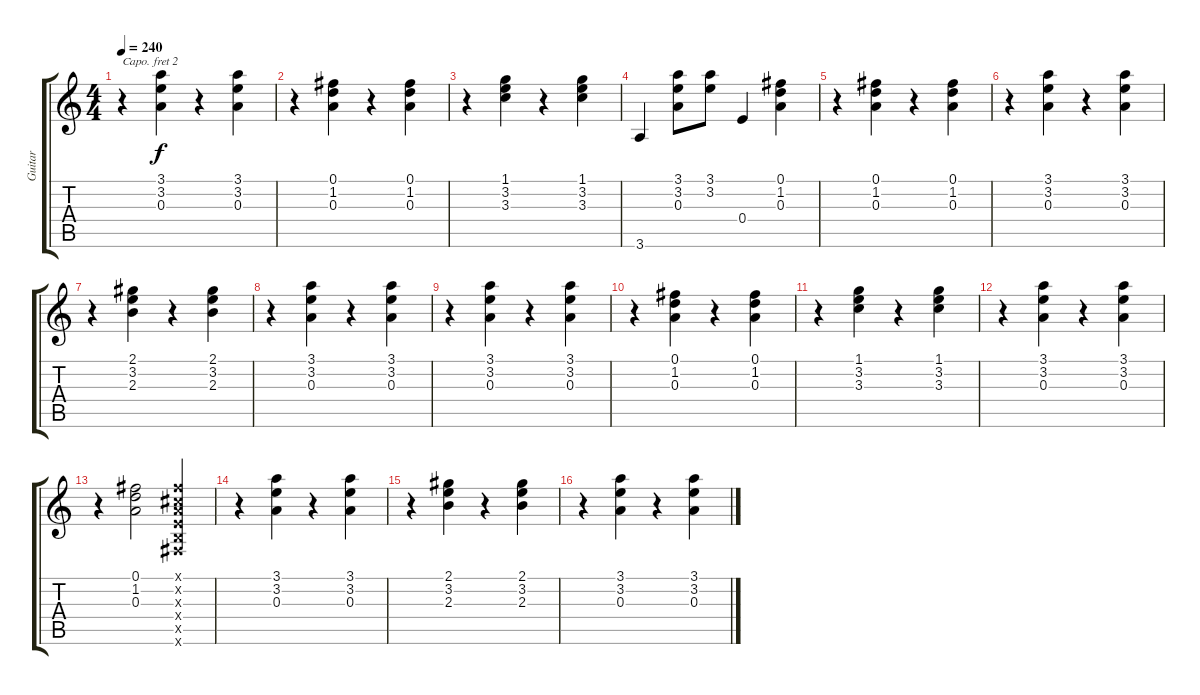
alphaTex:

\track ("Guitar" "Guitar") {instrument acousticguitarnylon}
\staff {score tabs}
\capo 2
\tuning (E4 B3 G3 D3 A2 E2) {hide}
\ts (4 4)
\tempo 240
\clef g2
\ks c
r.4{dy f} (3.1 3.2 0.3).4 r.4 (3.1 3.2 0.3).4 |
r.4 (0.1 1.2 0.3).4 r.4 (0.1 1.2 0.3).4 |
r.4 (1.1 3.2 3.3).4 r.4 (1.1 3.2 3.3).4 |
3.6.4 (3.1 3.2 0.3).8 (3.1 3.2).8 0.4.4 (0.1 1.2 0.3).4 |
r.4 (0.1 1.2 0.3).4 r.4 (0.1 1.2 0.3).4 |
r.4 (3.1 3.2 0.3).4 r.4 (3.1 3.2 0.3).4 |
r.4 (2.1 3.2 2.3).4 r.4 (2.1 3.2 2.3).4 |
r.4 (3.1 3.2 0.3).4 r.4 (3.1 3.2 0.3).4 |
r.4 (3.1 3.2 0.3).4 r.4 (3.1 3.2 0.3).4 |
r.4 (0.1 1.2 0.3).4 r.4 (0.1 1.2 0.3).4 |
r.4 (1.1 3.2 3.3).4 r.4 (1.1 3.2 3.3).4 |
r.4 (3.1 3.2 0.3).4 r.4 (3.1 3.2 0.3).4 |
r.4 (0.1 1.2 0.3).2 (0.1{x} 0.2{x} 0.3{x} 0.4{x} 0.5{x} 0.6{x}).4 |
r.4 (3.1 3.2 0.3).4 r.4 (3.1 3.2 0.3).4 |
r.4 (2.1 3.2 2.3).4 r.4 (2.1 3.2 2.3).4 |
r.4 (3.1 3.2 0.3).4 r.4 (3.1 3.2 0.3).4
